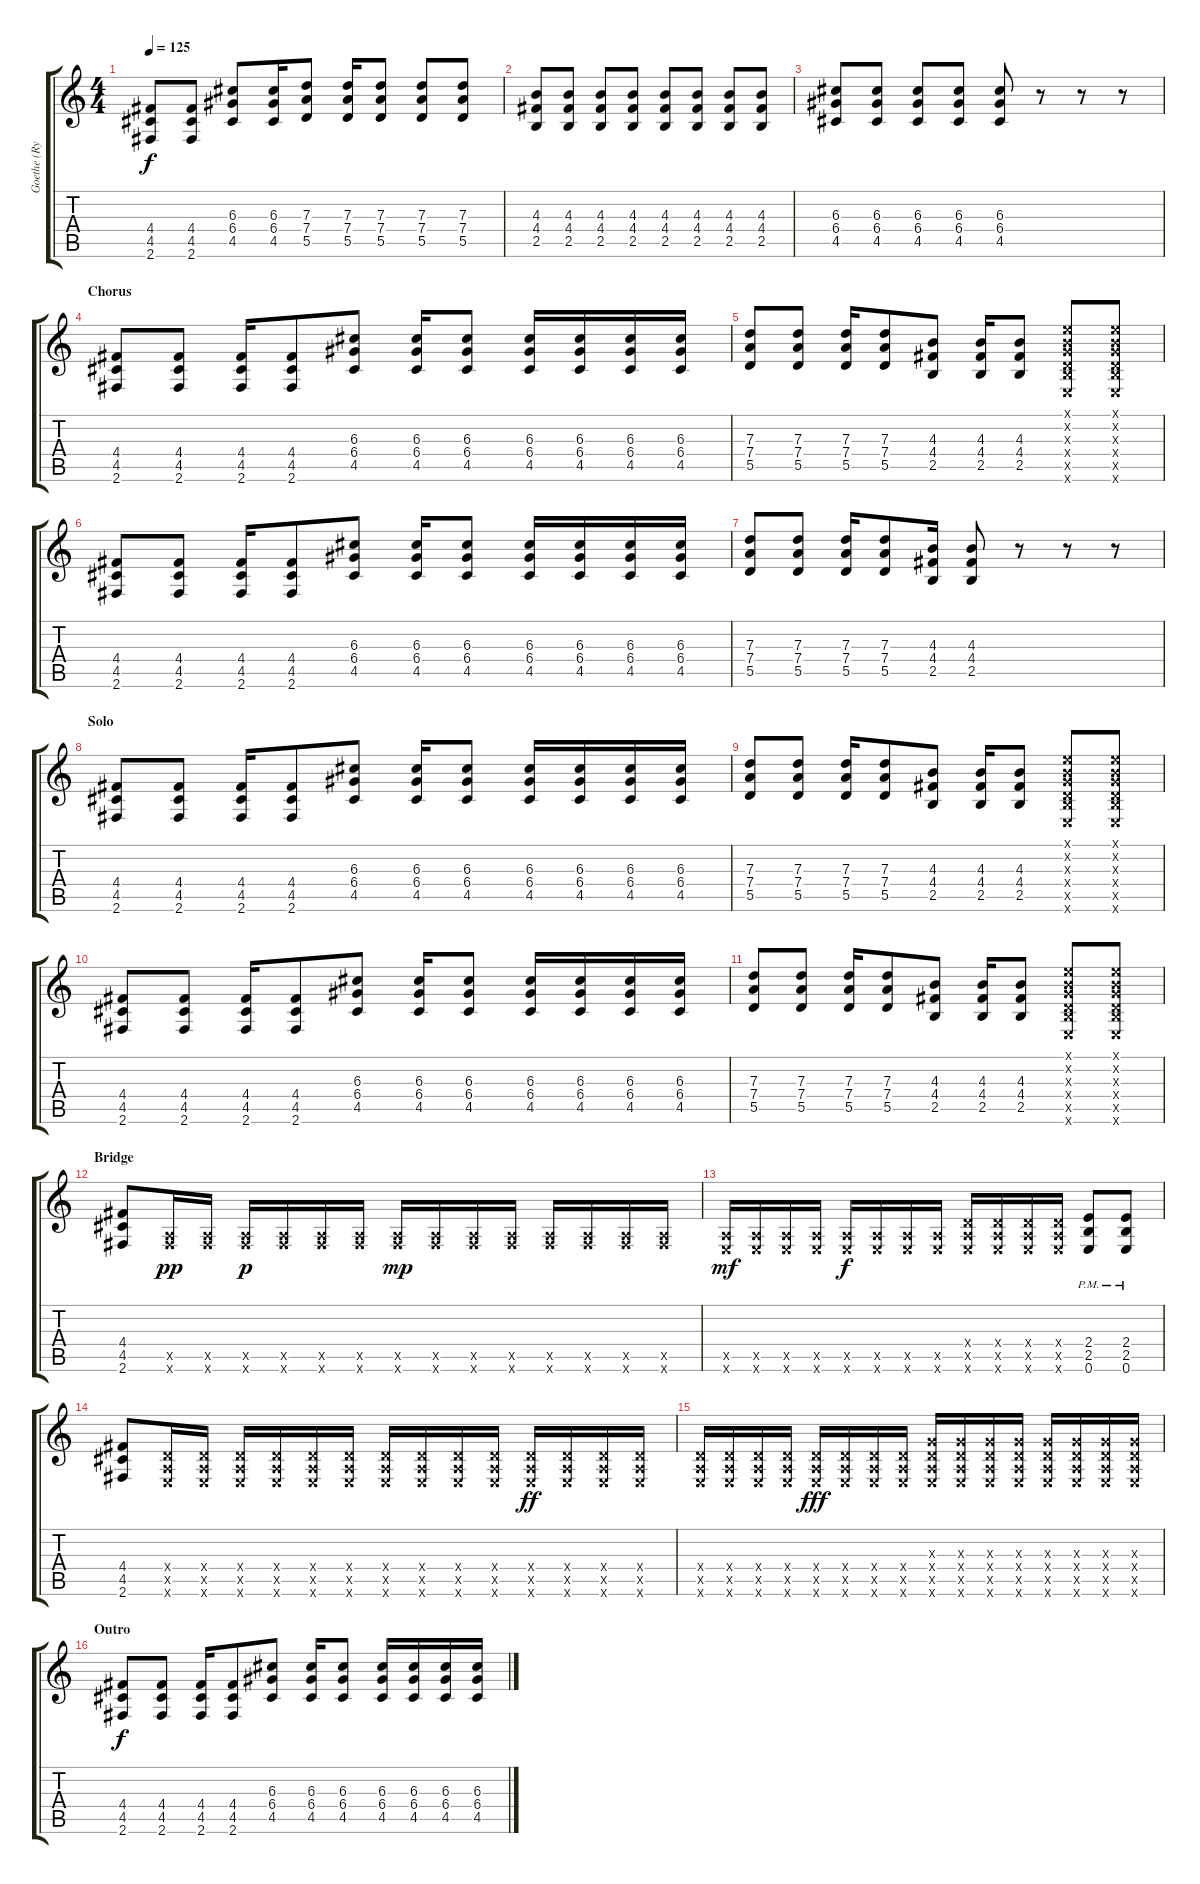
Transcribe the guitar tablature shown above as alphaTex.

\track ("Goethe (Rythm)" "Goethe (Ry") {instrument distortionguitar}
\staff {score tabs}
\tuning (E4 B3 G3 D3 A2 E2) {hide}
\ts (4 4)
\tempo 125
\clef g2
\ks c
(4.4 4.5 2.6).8{dy f} (4.4 4.5 2.6).8 (6.3 6.4 4.5).8 (6.3 6.4 4.5).16 (7.3 7.4 5.5).8 (7.3 7.4 5.5).16 (7.3 7.4 5.5).8 (7.3 7.4 5.5).8 (7.3 7.4 5.5).8 |
(4.3 4.4 2.5).8 (4.3 4.4 2.5).8 (4.3 4.4 2.5).8 (4.3 4.4 2.5).8 (4.3 4.4 2.5).8 (4.3 4.4 2.5).8 (4.3 4.4 2.5).8 (4.3 4.4 2.5).8 |
(6.3 6.4 4.5).8 (6.3 6.4 4.5).8 (6.3 6.4 4.5).8 (6.3 6.4 4.5).8 (6.3 6.4 4.5).8 r.8 r.8 r.8 |
\section ("" "Chorus")
(4.4 4.5 2.6).8 (4.4 4.5 2.6).8 (4.4 4.5 2.6).16 (4.4 4.5 2.6).8 (6.3 6.4 4.5).8 (6.3 6.4 4.5).16 (6.3 6.4 4.5).8 (6.3 6.4 4.5).16 (6.3 6.4 4.5).16 (6.3 6.4 4.5).16 (6.3 6.4 4.5).16 |
(7.3 7.4 5.5).8 (7.3 7.4 5.5).8 (7.3 7.4 5.5).16 (7.3 7.4 5.5).8 (4.3 4.4 2.5).8 (4.3 4.4 2.5).16 (4.3 4.4 2.5).8 (0.1{x} 0.2{x} 0.3{x} 0.4{x} 2.5{x} 0.6{x}).8 (0.1{x} 0.2{x} 0.3{x} 0.4{x} 2.5{x} 0.6{x}).8 |
(4.4 4.5 2.6).8 (4.4 4.5 2.6).8 (4.4 4.5 2.6).16 (4.4 4.5 2.6).8 (6.3 6.4 4.5).8 (6.3 6.4 4.5).16 (6.3 6.4 4.5).8 (6.3 6.4 4.5).16 (6.3 6.4 4.5).16 (6.3 6.4 4.5).16 (6.3 6.4 4.5).16 |
(7.3 7.4 5.5).8 (7.3 7.4 5.5).8 (7.3 7.4 5.5).16 (7.3 7.4 5.5).8 (4.3 4.4 2.5).16 (4.3 4.4 2.5).8 r.8 r.8 r.8 |
\section ("" "Solo")
(4.4 4.5 2.6).8 (4.4 4.5 2.6).8 (4.4 4.5 2.6).16 (4.4 4.5 2.6).8 (6.3 6.4 4.5).8 (6.3 6.4 4.5).16 (6.3 6.4 4.5).8 (6.3 6.4 4.5).16 (6.3 6.4 4.5).16 (6.3 6.4 4.5).16 (6.3 6.4 4.5).16 |
(7.3 7.4 5.5).8 (7.3 7.4 5.5).8 (7.3 7.4 5.5).16 (7.3 7.4 5.5).8 (4.3 4.4 2.5).8 (4.3 4.4 2.5).16 (4.3 4.4 2.5).8 (0.1{x} 0.2{x} 0.3{x} 0.4{x} 2.5{x} 0.6{x}).8 (0.1{x} 0.2{x} 0.3{x} 0.4{x} 2.5{x} 0.6{x}).8 |
(4.4 4.5 2.6).8 (4.4 4.5 2.6).8 (4.4 4.5 2.6).16 (4.4 4.5 2.6).8 (6.3 6.4 4.5).8 (6.3 6.4 4.5).16 (6.3 6.4 4.5).8 (6.3 6.4 4.5).16 (6.3 6.4 4.5).16 (6.3 6.4 4.5).16 (6.3 6.4 4.5).16 |
(7.3 7.4 5.5).8 (7.3 7.4 5.5).8 (7.3 7.4 5.5).16 (7.3 7.4 5.5).8 (4.3 4.4 2.5).8 (4.3 4.4 2.5).16 (4.3 4.4 2.5).8 (0.1{x} 0.2{x} 0.3{x} 0.4{x} 2.5{x} 0.6{x}).8 (0.1{x} 0.2{x} 0.3{x} 0.4{x} 2.5{x} 0.6{x}).8 |
\section ("" "Bridge")
(4.4 4.5 2.6).8 (0.5{x} 2.6{x}).16{dy pp} (0.5{x} 2.6{x}).16 (0.5{x} 2.6{x}).16{dy p} (0.5{x} 2.6{x}).16 (0.5{x} 2.6{x}).16 (0.5{x} 2.6{x}).16 (0.5{x} 2.6{x}).16{dy mp} (0.5{x} 2.6{x}).16 (0.5{x} 2.6{x}).16 (0.5{x} 2.6{x}).16 (0.5{x} 2.6{x}).16 (0.5{x} 2.6{x}).16 (0.5{x} 2.6{x}).16 (0.5{x} 2.6{x}).16 |
(0.5{x} 0.6{x}).16{dy mf} (0.5{x} 0.6{x}).16 (0.5{x} 0.6{x}).16 (0.5{x} 0.6{x}).16 (0.5{x} 0.6{x}).16{dy f} (0.5{x} 0.6{x}).16 (0.5{x} 0.6{x}).16 (0.5{x} 0.6{x}).16 (0.4{x} 0.5{x} 0.6{x}).16 (0.4{x} 0.5{x} 0.6{x}).16 (0.4{x} 0.5{x} 0.6{x}).16 (0.4{x} 0.5{x} 0.6{x}).16 (2.4{pm} 2.5{pm} 0.6{pm}).8 (2.4{pm} 2.5{pm} 0.6{pm}).8 |
(4.4 4.5 2.6).8 (0.4{x} 0.5{x} 0.6{x}).16 (0.4{x} 0.5{x} 0.6{x}).16 (0.4{x} 0.5{x} 0.6{x}).16 (0.4{x} 0.5{x} 0.6{x}).16 (0.4{x} 0.5{x} 0.6{x}).16 (0.4{x} 0.5{x} 0.6{x}).16 (0.4{x} 0.5{x} 0.6{x}).16 (0.4{x} 0.5{x} 0.6{x}).16 (0.4{x} 0.5{x} 0.6{x}).16 (0.4{x} 0.5{x} 0.6{x}).16 (0.4{x} 0.5{x} 0.6{x}).16{dy ff} (0.4{x} 0.5{x} 0.6{x}).16 (0.4{x} 0.5{x} 0.6{x}).16 (0.4{x} 0.5{x} 0.6{x}).16 |
(0.4{x} 0.5{x} 0.6{x}).16 (0.4{x} 0.5{x} 0.6{x}).16 (0.4{x} 0.5{x} 0.6{x}).16 (0.4{x} 0.5{x} 0.6{x}).16 (0.4{x} 0.5{x} 0.6{x}).16{dy fff} (0.4{x} 0.5{x} 0.6{x}).16 (0.4{x} 0.5{x} 0.6{x}).16 (0.4{x} 0.5{x} 0.6{x}).16 (0.3{x} 0.4{x} 0.5{x} 0.6{x}).16 (0.3{x} 0.4{x} 0.5{x} 0.6{x}).16 (0.3{x} 0.4{x} 0.5{x} 0.6{x}).16 (0.3{x} 0.4{x} 0.5{x} 0.6{x}).16 (0.3{x} 0.4{x} 0.5{x} 0.6{x}).16 (0.3{x} 0.4{x} 0.5{x} 0.6{x}).16 (0.3{x} 0.4{x} 0.5{x} 0.6{x}).16 (0.3{x} 0.4{x} 0.5{x} 0.6{x}).16 |
\section ("" "Outro")
(4.4 4.5 2.6).8{dy f} (4.4 4.5 2.6).8 (4.4 4.5 2.6).16 (4.4 4.5 2.6).8 (6.3 6.4 4.5).8 (6.3 6.4 4.5).16 (6.3 6.4 4.5).8 (6.3 6.4 4.5).16 (6.3 6.4 4.5).16 (6.3 6.4 4.5).16 (6.3 6.4 4.5).16
